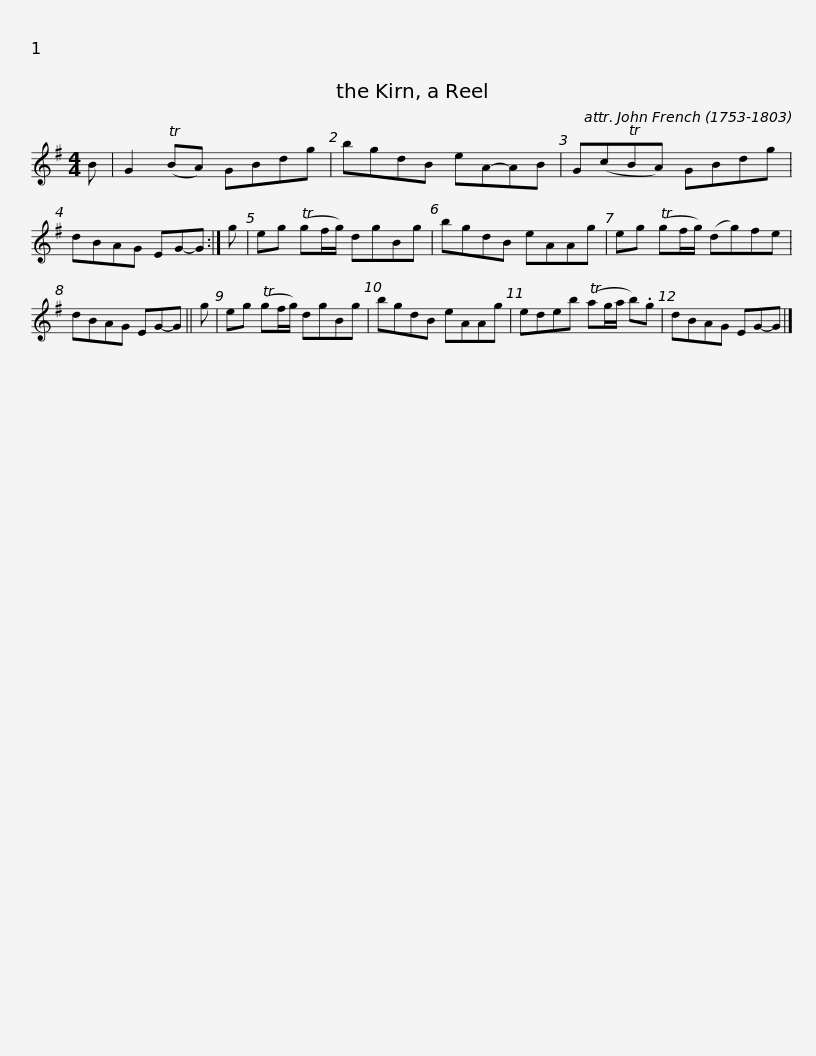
X:1
L:1/8
M:4/4
I:linebreak $
K:G
V:1 treble
V:1
 B | G2 (TBA) GBdg | bgdB eA-AB | G(cTBA) GBdg | dBAG EG-G :| %5
 g | eg (Tgf/g/) dgBg |$ bgdB eAAg | eg (Tgf/g/) (dg)fe | dBAG EG-G || %10
 g | eg (Tgf/g/) dgBg | bgdB eAAg |$ edeb (Tag/a/ b).g | dBAG EG-G |] %15
